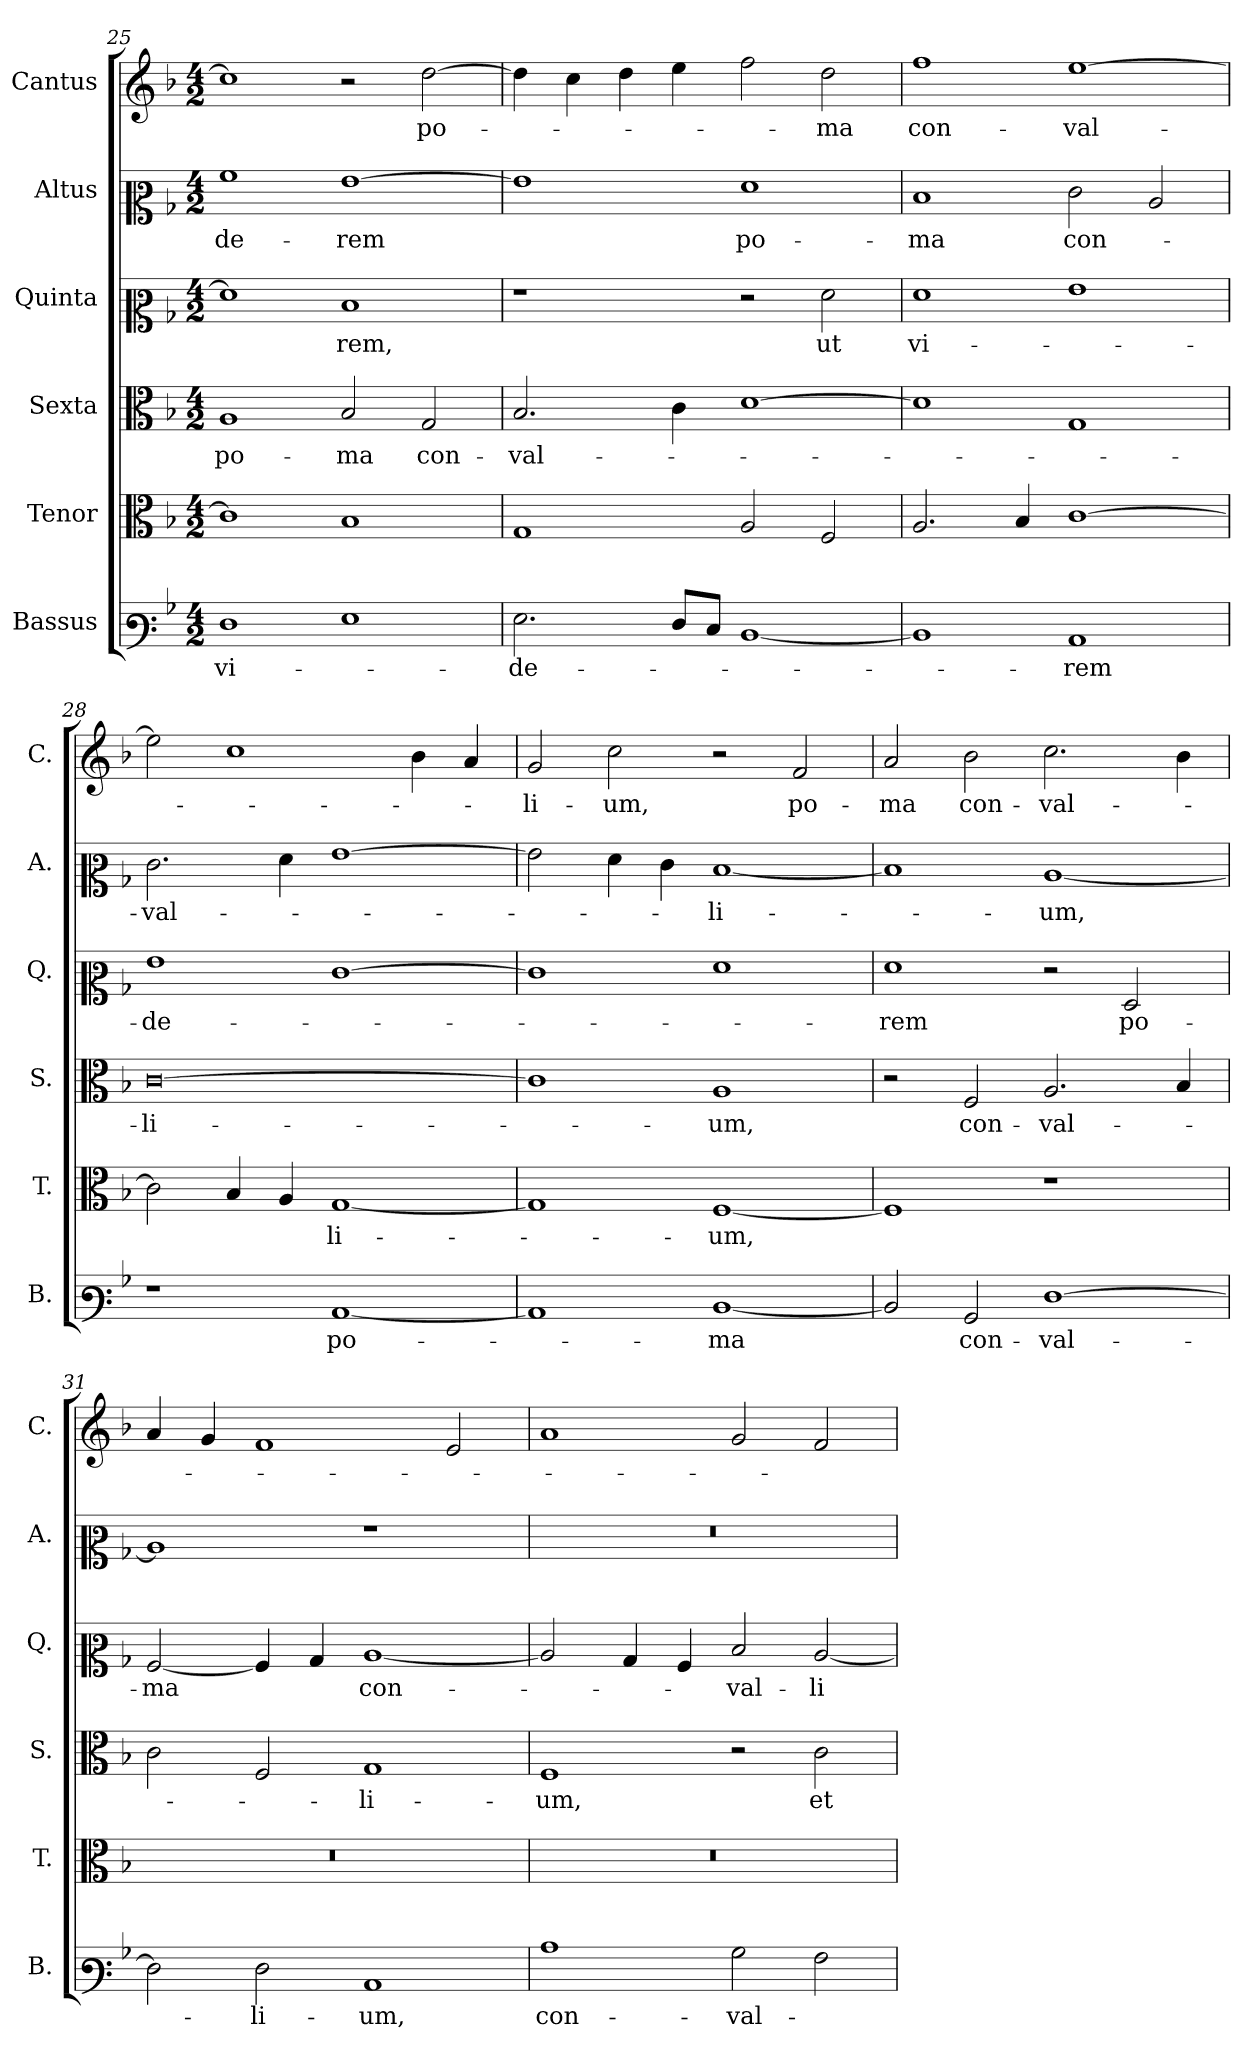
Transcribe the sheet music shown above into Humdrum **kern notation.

**kern	**text	**kern	**text	**kern	**text	**kern	**text	**kern	**text	**kern	**text
*part6	*part6	*part5	*part5	*part4	*part4	*part3	*part3	*part2	*part2	*part1	*part1
*staff6	*staff6	*staff5	*staff5	*staff4	*staff4	*staff3	*staff3	*staff2	*staff2	*staff1	*staff1
*I"Bassus	*	*I"Tenor	*	*I"Sexta	*	*I"Quinta	*	*I"Altus	*	*I"Cantus	*
*I'B.	*	*I'T.	*	*I'S.	*	*I'Q.	*	*I'A.	*	*I'C.	*
*clefF3	*	*clefC3	*	*clefC3	*	*clefC2	*	*clefC2	*	*clefG2	*
*k[b-]	*	*k[b-]	*	*k[b-]	*	*k[b-]	*	*k[b-]	*	*k[b-]	*
*M4/2	*	*M4/2	*	*M4/2	*	*M4/2	*	*M4/2	*	*M4/2	*
=25	=25	=25	=25	=25	=25	=25	=25	=25	=25	=25	=25
1F	vi-	1c]	.	1A	po-	1f]	.	1a	-de-	1cc]	.
1G	.	1B-	.	2B-/	-ma	1d	-rem,	[1g	-rem	2r	.
.	.	.	.	2G/	con-	.	.	.	.	[2dd\	po-
=26	=26	=26	=26	=26	=26	=26	=26	=26	=26	=26	=26
2.G\	-de-	1G	.	2.B-/	-val-	1r	.	1g]	.	4dd\]	.
.	.	.	.	.	.	.	.	.	.	4cc\	.
.	.	.	.	.	.	.	.	.	.	4dd\	.
8F/L	.	.	.	4c\	.	.	.	.	.	4ee\	.
8E/J	.	.	.	.	.	.	.	.	.	.	.
[1D	.	2A/	.	[1d	.	2r	.	1f	po-	2ff\	.
.	.	2F/	.	.	.	2f\	ut	.	.	2dd\	-ma
=27	=27	=27	=27	=27	=27	=27	=27	=27	=27	=27	=27
1D]	.	2.A/	.	1d]	.	1f	vi-	1d	-ma	1ff	con-
.	.	4B-/	.	.	.	.	.	.	.	.	.
1C	-rem	[1c	.	1G	.	1g	.	2e\	con-	[1ee	-val-
.	.	.	.	.	.	.	.	2c/	.	.	.
=28	=28	=28	=28	=28	=28	=28	=28	=28	=28	=28	=28
1r	.	2c\]	.	[0c	-li-	1g	-de-	2.e\	-val-	2ee\]	.
.	.	4B-/	.	.	.	.	.	.	.	1cc	.
.	.	4A/	.	.	.	.	.	4f\	.	.	.
[1C	po-	[1G	-li-	.	.	[1e	.	[1g	.	.	.
.	.	.	.	.	.	.	.	.	.	4b-\	.
.	.	.	.	.	.	.	.	.	.	4a/	.
!!LO:LB:g=z
=29	=29	=29	=29	=29	=29	=29	=29	=29	=29	=29	=29
1C]	.	1G]	.	1c]	.	1e]	.	2g\]	.	2g/	-li-
.	.	.	.	.	.	.	.	4f\	.	2cc\	-um,
.	.	.	.	.	.	.	.	4e\	.	.	.
[1D	-ma	[1F	-um,	1A	-um,	1f	.	[1d	-li-	2r	.
.	.	.	.	.	.	.	.	.	.	2f/	po-
=30	=30	=30	=30	=30	=30	=30	=30	=30	=30	=30	=30
2D/]	.	1F]	.	2r	.	1f	-rem	1d]	.	2a/	-ma
2BB-/	con-	.	.	2F/	con-	.	.	.	.	2b-\	con-
[1F	-val-	1r	.	2.A/	-val-	2r	.	[1c	-um,	2.cc\	-val-
.	.	.	.	.	.	2F/	po-	.	.	.	.
.	.	.	.	4B-/	.	.	.	.	.	4b-\	.
=31	=31	=31	=31	=31	=31	=31	=31	=31	=31	=31	=31
2F\]	.	0r	.	2c\	.	[2A/	-ma	1c]	.	4a/	.
.	.	.	.	.	.	.	.	.	.	4g/	.
2F\	-li-	.	.	2F/	.	4A/]	.	.	.	1f	.
.	.	.	.	.	.	4B-/	.	.	.	.	.
1C	-um,	.	.	1G	-li-	[1c	con-	1r	.	.	.
.	.	.	.	.	.	.	.	.	.	2e/	.
=32	=32	=32	=32	=32	=32	=32	=32	=32	=32	=32	=32
1c	con-	0r	.	1F	-um,	2c/]	.	0r	.	1a	.
.	.	.	.	.	.	4B-/	.	.	.	.	.
.	.	.	.	.	.	4A/	.	.	.	.	.
2B-\	-val-	.	.	2r	.	2d/	-val-	.	.	2g/	.
2A\	.	.	.	2c\	et	[2c/	-li-	.	.	2f/	.
=	=	=	=	=	=	=	=	=	=	=	=
*-	*-	*-	*-	*-	*-	*-	*-	*-	*-	*-	*-
